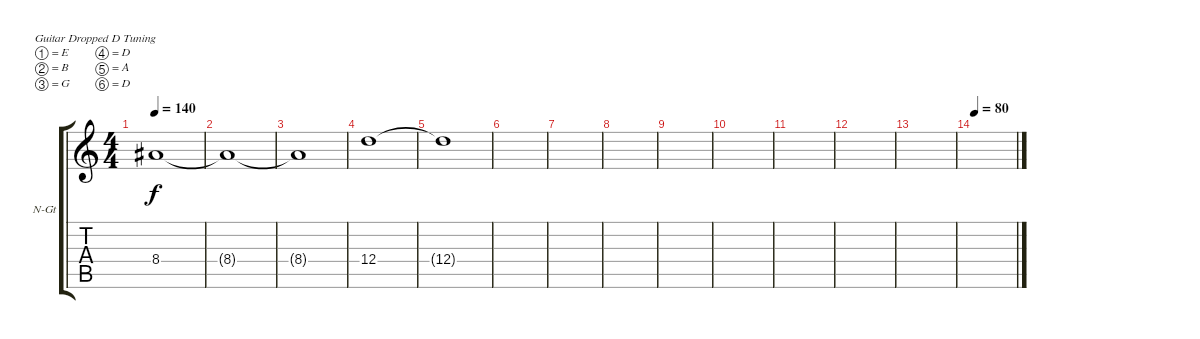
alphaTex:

\defaultSystemsLayout 4
\bracketExtendMode groupsimilarinstruments
\firstSystemTrackNameOrientation horizontal
\otherSystemsTrackNameOrientation horizontal
\track ("Effects" "N-Gt") {instrument acousticguitarnylon}
\staff {score tabs}
\tuning (E4 B3 G3 D3 A2 D2)
\ts (4 4)
\tempo 140
\clef g2
\ks c
8.4{t}.1{dy f} |
8.4{t}.1 |
8.4{t}.1 |
12.4.1 |
12.4{t}.1 |
|
|
|
|
|
|
|
|
\tempo 80
